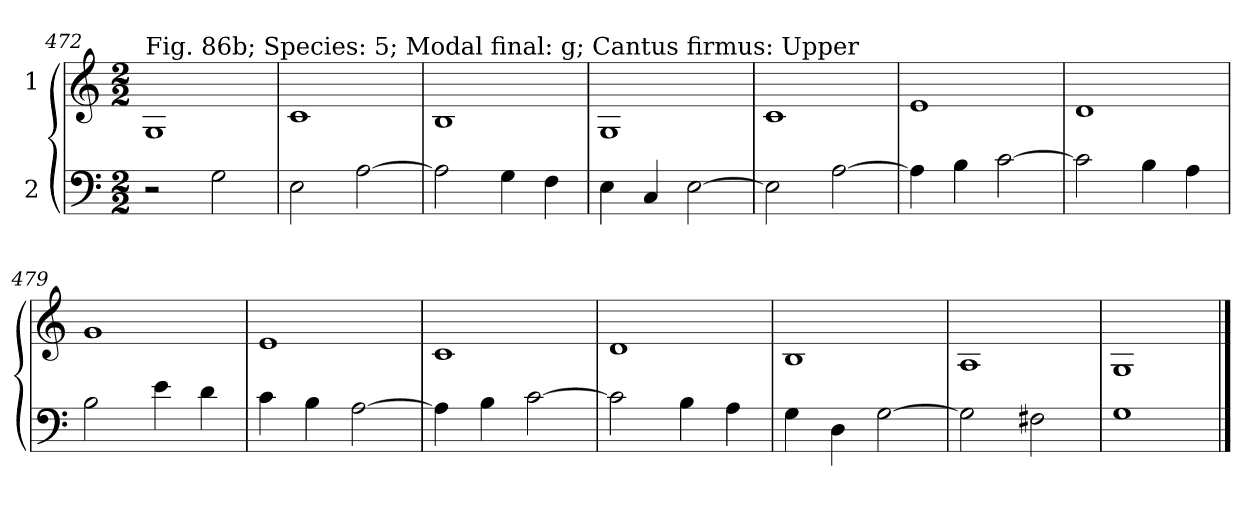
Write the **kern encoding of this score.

**kern	**kern
*part2	*part1
*staff2	*staff1
*I"2	*I"1
*clefF4	*clefG2
*k[]	*k[]
*M2/2	*M2/2
=472	=472
!	!LO:TX:a:t=Fig. 86b; Species&colon; 5; Modal final&colon; g; Cantus firmus&colon; Upper
2r	1G
2G\	.
=473	=473
2E\	1c
[2A\	.
=474	=474
2A\]	1B
4G\	.
4F\	.
=475	=475
4E\	1G
4C/	.
[2E\	.
=476	=476
2E\]	1c
[2A\	.
=477	=477
4A\]	1e
4B\	.
[2c\	.
=478	=478
2c\]	1d
4B\	.
4A\	.
!!LO:LB:g=z
=479	=479
2B\	1g
4e\	.
4d\	.
=480	=480
4c\	1e
4B\	.
[2A\	.
=481	=481
4A\]	1c
4B\	.
[2c\	.
=482	=482
2c\]	1d
4B\	.
4A\	.
=483	=483
4G\	1B
4D\	.
[2G\	.
=484	=484
2G\]	1A
2F#X\	.
=485	=485
1G	1G
==	==
*-	*-
